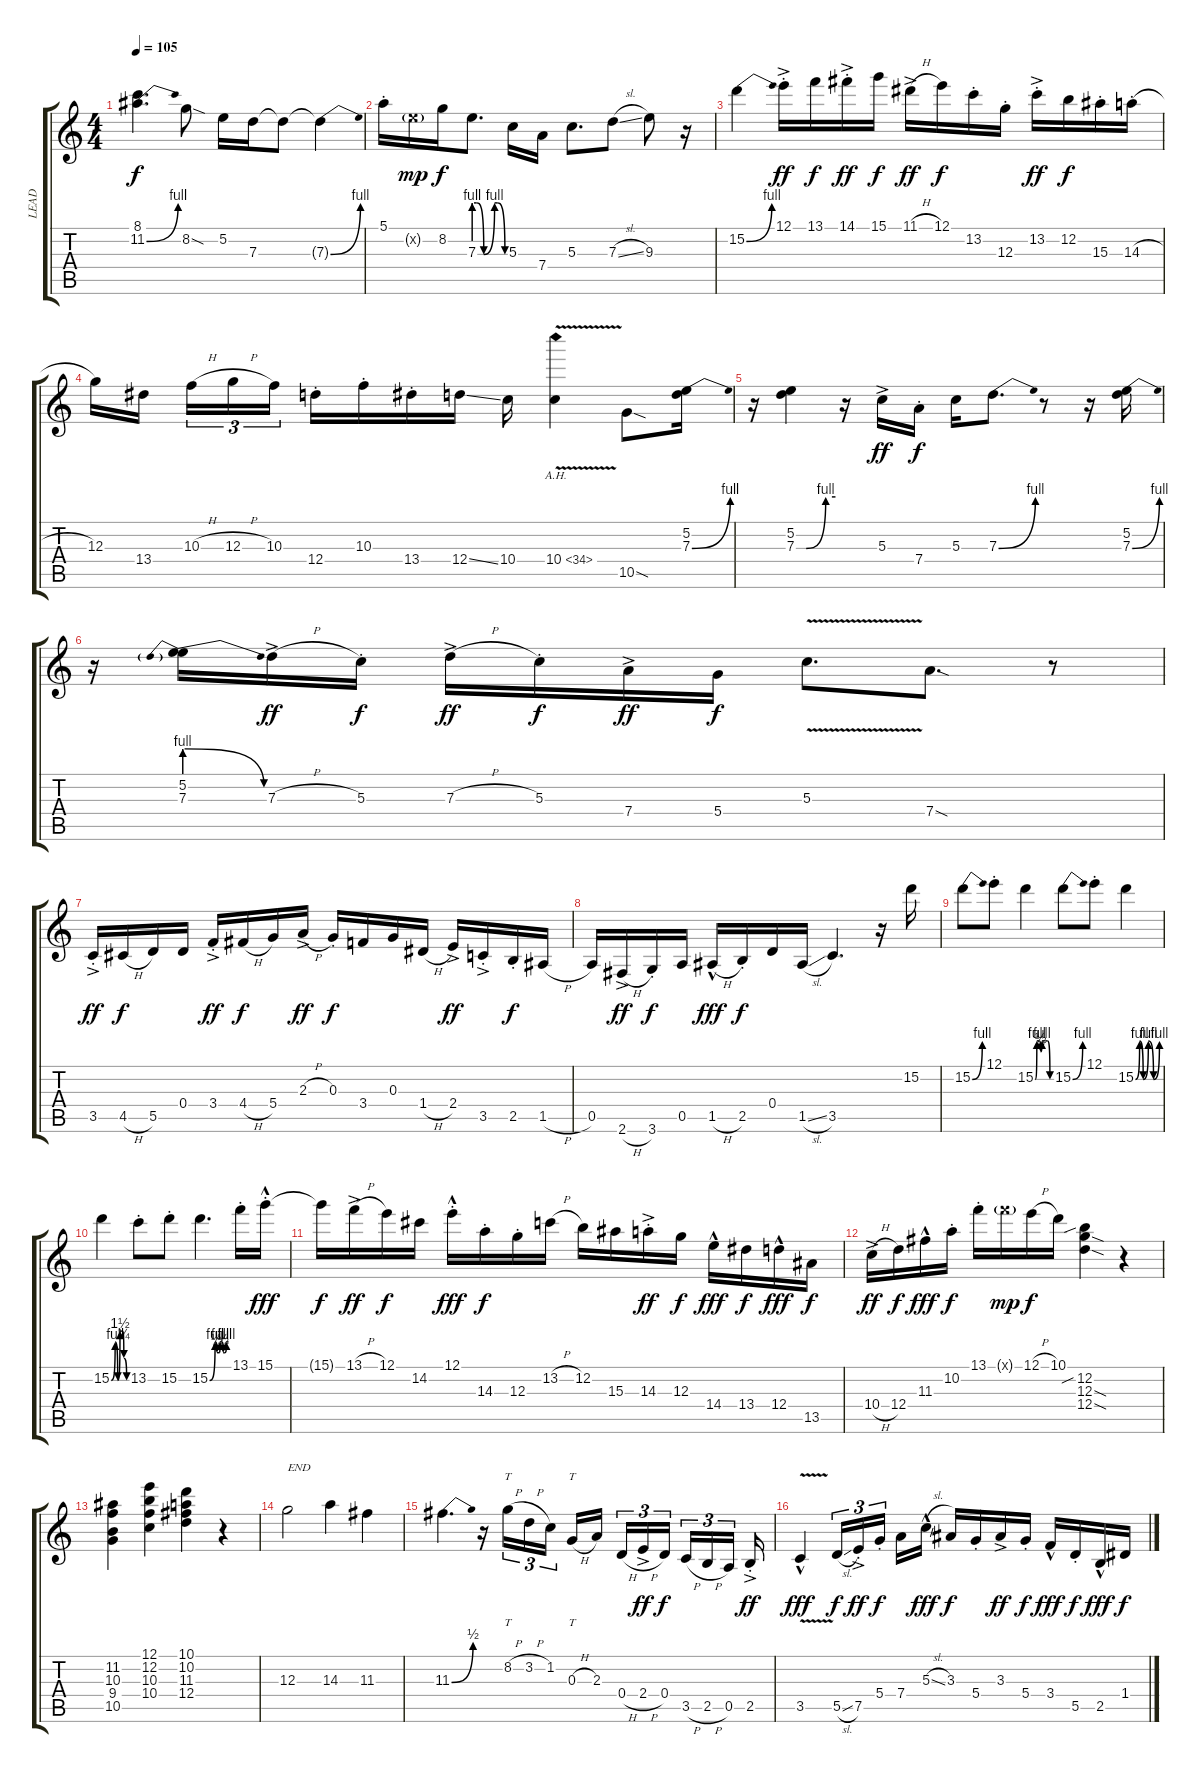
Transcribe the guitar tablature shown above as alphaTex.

\track ("LEAD" "LEAD") {instrument electricguitarclean}
\staff {score tabs}
\tuning (E4 B3 G3 D3 A2 E2) {hide}
\ts (4 4)
\tempo 105
\clef g2
\ks c
(8.1 11.2{be (bend 0 0 60 4)}).4{d dy f} 8.2{sod}.8 5.2.16 7.3.16 7.3{t}.8 7.3{be (bend 0 0 60 4) t}.4 |
5.1{st}.16 5.2{g x}.16{dy mp} 8.2.16{dy f} 7.3{be (custom 0 4 5 4 19 0 40 4 45 4 60 0)}.8{d} 5.3.16 7.4.16 5.3.8{d} 7.3{sl}.8 9.3.8 r.16 |
15.2{be (bend 0 0 60 4)}.4 12.1{ac st}.16{dy ff} 13.1.16{dy f} 14.1{ac st}.16{dy ff} 15.1.16{dy f} 11.1{h ac}.16{dy ff} 12.1.16{dy f} 13.2{st}.16 12.3{st}.16 13.2{ac st}.16{dy ff} 12.2.16{dy f} 15.3{st}.16 14.3{h st}.16 |
12.3.16 13.4.16{beam splitsecondary} 10.3{h}.16{tu (3 2)} 12.3{h}.16{tu (3 2)} 10.3.16{tu (3 2)} 12.4{st}.16 10.3{st}.16 13.4{st}.16 12.4{ss}.16 10.4.16 10.4{ah 24 v}.4 10.5{sod}.8 (5.2 7.3{be (bend 0 0 60 4)}).16 |
r.16 (5.2 7.3{be (custom 0 0 15 0 45 4 60 4)}).4 r.16 5.3{ac}.16{dy ff} 7.4{st}.16{dy f} 5.3.16 7.3{be (bend 0 0 60 4)}.8{d} r.8 r.16 (5.2 7.3{be (bend 0 0 60 4)}).16 |
r.16 (5.2 7.3{be (prebendrelease 0 4 60 0)}).16 7.3{h ac}.16{dy ff} 5.3{st}.16{dy f} 7.3{h ac}.16{dy ff} 5.3{st}.16{dy f} 7.4{ac}.16{dy ff} 5.4.16{dy f} 5.3{v}.8{d} 7.4{sod}.8{d} r.8 |
3.5{ac st}.16{dy ff} 4.5{h}.16{dy f} 5.5.16 0.4.16 3.4{ac st}.16{dy ff} 4.4{h}.16{dy f} 5.4.16 2.3{h ac}.16{dy ff} 0.3{st}.16{dy f} 3.4.16 0.3.16 1.4{h}.16 2.4{ac}.16{dy ff} 3.5{ac st}.16 2.5{st}.16{dy f} 1.5{h}.16 |
0.5.16 2.6{h ac}.16{dy ff} 3.6{st}.16{dy f} 0.5.16 1.5{h hac}.16{dy fff} 2.5{st}.16{dy f} 0.4.16 1.5{sl}.16 3.5.4{d} r.16 15.2.16 |
15.2{be (bend 0 0 60 4)}.8 12.1{st}.8 15.2{be (custom 0 0 6 4 15 4 20 2 25 4 33 4 38 4 46 4 55 0 60 0)}.4 15.2{be (bend 0 0 60 4)}.8 12.1{st}.8 15.2{be (custom 0 0 10 4 19 0 32 4 45 0 60 4)}.4 |
15.2{be (custom 0 0 15 4 25 0 34 6 44 6 49 1 60 0)}.4 13.2{st}.8 15.2{st}.8 15.2{be (custom 0 0 17 4 23 2 30 2 33 4 38 4 43 2 48 2 53 4 60 4)}.4{d} 13.1{st}.16 15.1{hac st}.16{dy fff} |
15.1{t}.16{dy f} 13.1{h ac}.16{dy ff} 12.1.16{dy f} 14.2.16 12.1{hac st}.16{dy fff} 14.3{st}.16{dy f} 12.3{st}.16 13.2{h}.16 12.2.16 15.3.16 14.3{ac st}.16{dy ff} 12.3.16{dy f} 14.4{hac}.16{dy fff} 13.4.16{dy f} 12.4{hac}.16{dy fff} 13.5.16{dy f} |
10.4{h ac}.16{dy ff} 12.4.16{dy f} 11.3{hac}.16{dy fff} 10.2{st}.16{dy f} 13.1{st}.16 13.1{g x}.16{dy mp} 12.1{h}.16{dy f} 10.1.16 (12.2{sib} 12.3{sod} 12.4{sod}).4 r.4 |
(11.2 10.3 9.4 10.5).4 (12.1 12.2 10.3 10.4).4 (10.1 10.2 11.3 12.4).4 r.4 |
12.3.2{txt "END"} 14.3.4 11.3.4 |
11.3{be (bend 0 0 60 2)}.4{d} r.16 8.2{h}.16{tt tu (3 2)} 3.2{h}.16{tu (3 2)} 1.2.16{tu (3 2) beam splitsecondary} 0.3{h}.16{tt} 2.3.16{beam splitsecondary} 0.4{h}.16{tu (3 2)} 2.4{h ac}.16{tu (3 2) dy ff} 0.4.16{tu (3 2) dy f beam splitsecondary} 3.5{h}.16{tu (3 2)} 2.5{h}.16{tu (3 2)} 0.5.16{tu (3 2) beam splitsecondary} 2.5{ac st}.16{dy ff} |
3.5{v hac}.4{dy fff} 5.5{sl}.16{tu (3 2) dy f} 7.5{ac st}.16{tu (3 2) dy ff} 5.4{st}.16{tu (3 2) dy f beam splitsecondary} 7.4.16 5.3{sl hac}.16{dy fff} 3.3.16{dy f} 5.4{st}.16 3.3{ac}.16{dy ff} 5.4{st}.16{dy f} 3.4{hac}.16{dy fff} 5.5{st}.16{dy f} 2.5{hac}.16{dy fff} 1.4{h}.16{dy f}
